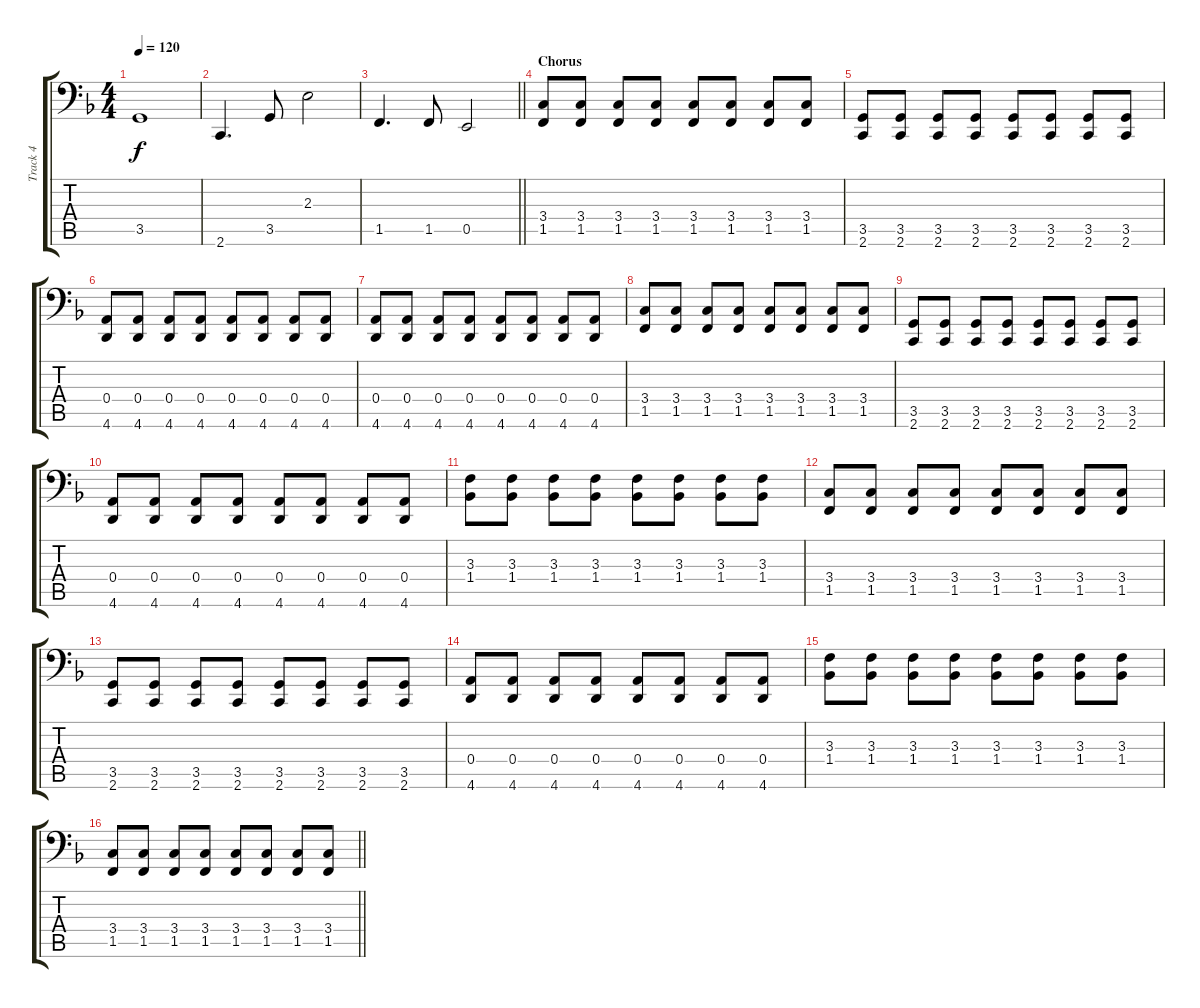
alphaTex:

\track ("Track 4" "Track 4") {instrument electricbassfinger}
\staff {score tabs}
\tuning (C3 G2 D2 A1 E1 Bb0) {hide}
\ts (4 4)
\tempo 120
\clef f4
\ks f
3.5.1{dy f} |
2.6.4{d} 3.5.8 2.3.2 |
\barLineRight lightlight
1.5.4{d} 1.5.8 0.5.2 |
\section ("" "Chorus")
(3.4 1.5).8 (3.4 1.5).8 (3.4 1.5).8 (3.4 1.5).8 (3.4 1.5).8 (3.4 1.5).8 (3.4 1.5).8 (3.4 1.5).8 |
(3.5 2.6).8 (3.5 2.6).8 (3.5 2.6).8 (3.5 2.6).8 (3.5 2.6).8 (3.5 2.6).8 (3.5 2.6).8 (3.5 2.6).8 |
(0.4 4.6).8 (0.4 4.6).8 (0.4 4.6).8 (0.4 4.6).8 (0.4 4.6).8 (0.4 4.6).8 (0.4 4.6).8 (0.4 4.6).8 |
(0.4 4.6).8 (0.4 4.6).8 (0.4 4.6).8 (0.4 4.6).8 (0.4 4.6).8 (0.4 4.6).8 (0.4 4.6).8 (0.4 4.6).8 |
(3.4 1.5).8 (3.4 1.5).8 (3.4 1.5).8 (3.4 1.5).8 (3.4 1.5).8 (3.4 1.5).8 (3.4 1.5).8 (3.4 1.5).8 |
(3.5 2.6).8 (3.5 2.6).8 (3.5 2.6).8 (3.5 2.6).8 (3.5 2.6).8 (3.5 2.6).8 (3.5 2.6).8 (3.5 2.6).8 |
(0.4 4.6).8 (0.4 4.6).8 (0.4 4.6).8 (0.4 4.6).8 (0.4 4.6).8 (0.4 4.6).8 (0.4 4.6).8 (0.4 4.6).8 |
(3.3 1.4).8 (3.3 1.4).8 (3.3 1.4).8 (3.3 1.4).8 (3.3 1.4).8 (3.3 1.4).8 (3.3 1.4).8 (3.3 1.4).8 |
(3.4 1.5).8 (3.4 1.5).8 (3.4 1.5).8 (3.4 1.5).8 (3.4 1.5).8 (3.4 1.5).8 (3.4 1.5).8 (3.4 1.5).8 |
(3.5 2.6).8 (3.5 2.6).8 (3.5 2.6).8 (3.5 2.6).8 (3.5 2.6).8 (3.5 2.6).8 (3.5 2.6).8 (3.5 2.6).8 |
(0.4 4.6).8 (0.4 4.6).8 (0.4 4.6).8 (0.4 4.6).8 (0.4 4.6).8 (0.4 4.6).8 (0.4 4.6).8 (0.4 4.6).8 |
(3.3 1.4).8 (3.3 1.4).8 (3.3 1.4).8 (3.3 1.4).8 (3.3 1.4).8 (3.3 1.4).8 (3.3 1.4).8 (3.3 1.4).8 |
\barLineRight lightlight
(3.4 1.5).8 (3.4 1.5).8 (3.4 1.5).8 (3.4 1.5).8 (3.4 1.5).8 (3.4 1.5).8 (3.4 1.5).8 (3.4 1.5).8
